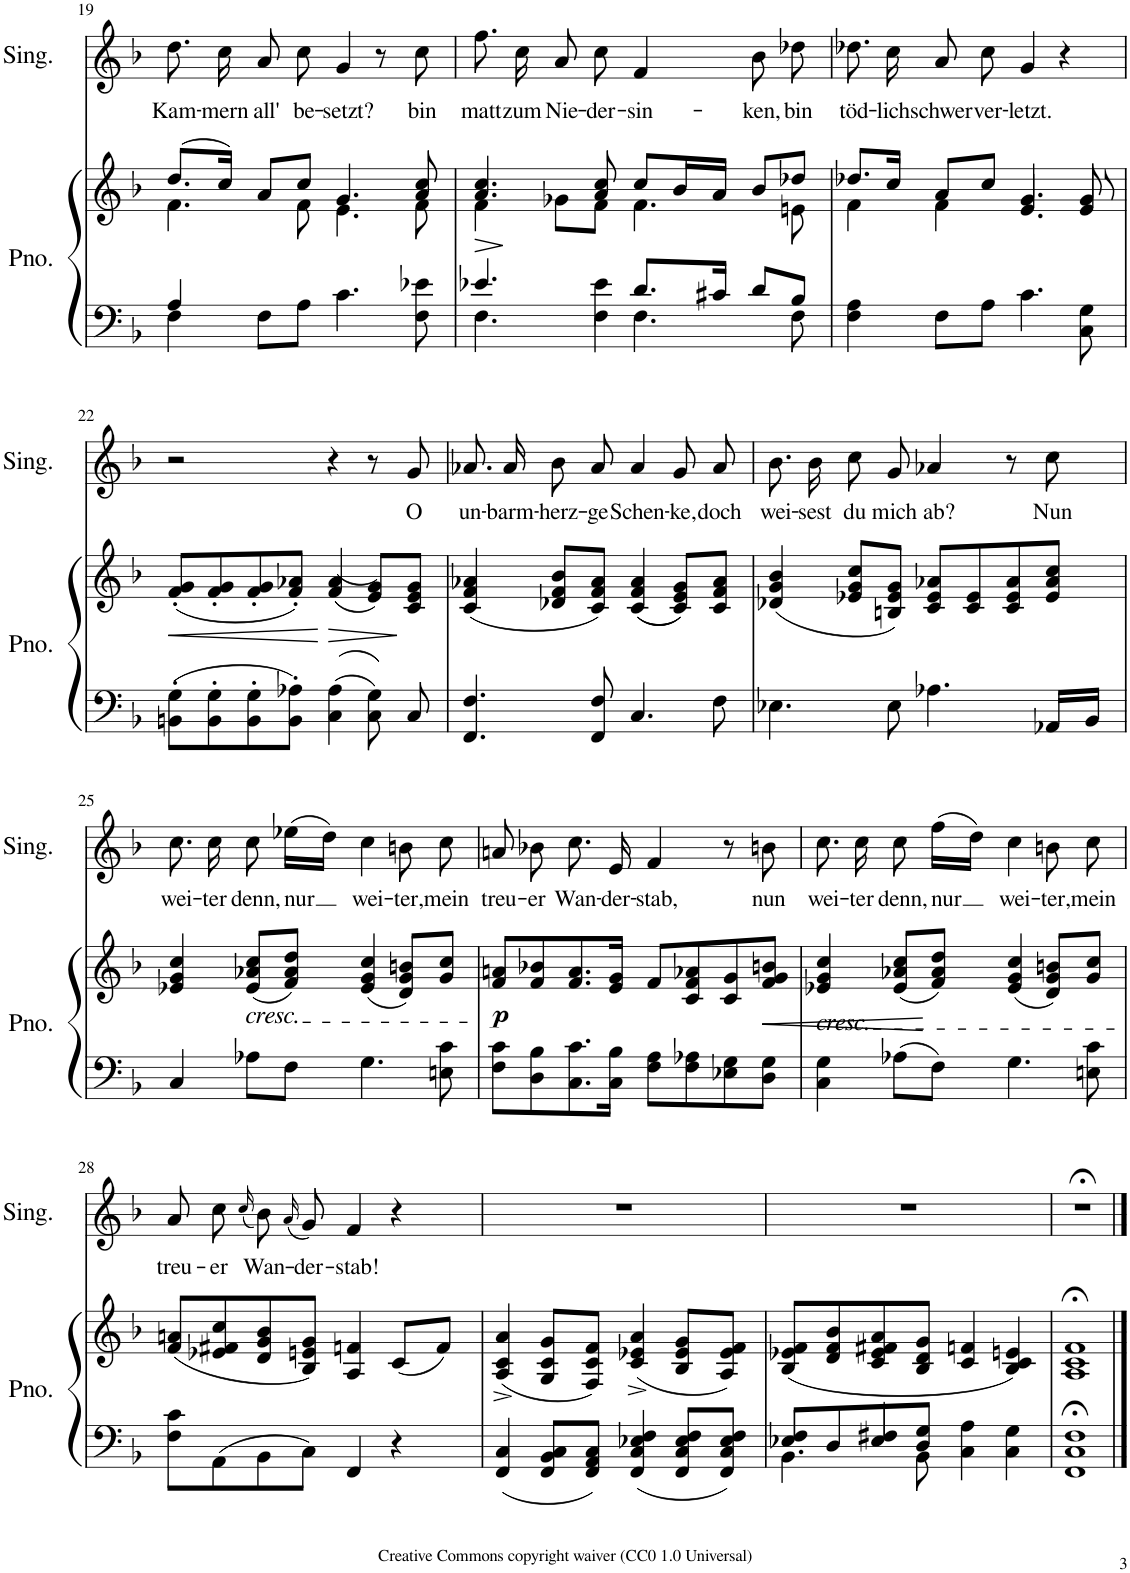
**kern	**kern	**dynam	**kern	**text
*part2	*part2	*part2	*part1	*part1
*staff3	*staff2	*staff2/3	*staff1	*staff1
*I"Pianoforte	*	*	*I"Singstimme	*
*I'Pno.	*	*	*I'Sing.	*
!!LO:PB:g=z
*clefF4	*clefG2	*	*clefG2	*
*k[b-]	*k[b-]	*	*k[b-]	*
*M4/4	*M4/4	*	*M4/4	*
*met(c)	*met(c)	*	*met(c)	*
=19	=19	=19	=19	=19
*^	*^	*	*	*
!	!	!	!	!	!	!LO:LY:b
4A/	4F\	(8.dd/L	4.f\	.	8.dd\	Kam-
!	!	!	!	!	!	!LO:LY:b
.	.	16cc/Jk)	.	.	16cc\	-mern
!	!	!	!	!	!	!LO:LY:b
8F\L	4ryy	8a/L	.	.	8a/	all'
!	!	!	!	!	!	!LO:LY:b
8A\J	.	8cc/J	8f\	.	8cc\	be-
!	!	!	!	!	!	!LO:LY:b
4.c\	2ryy	4.g/	4.e\	.	4g/	-setzt?
.	.	.	.	.	8r	.
!	!	!	!	!	!	!LO:LY:b
8F\ 8e-X\	.	8a/ 8cc/	8f\	.	8cc\	bin
=20	=20	=20	=20	=20	=20	=20
!	!	!	!	!LO:HP:b	!	!LO:LY:b
4.e-X/	4.F\	4.a/ 4.cc/	4f\	>	8.ff\	matt
!	!	!	!	!	!	!LO:LY:b
.	.	.	.	.	16cc\	zum
!	!	!	!	!	!	!LO:LY:b
.	.	.	8g-X\L	]	8a/	Nie-
!	!	!	!	!	!	!LO:LY:b
8e-\	8F\	8a/ 8cc/	8f\J	.	8cc\	-der-
!	!	!	!	!	!	!LO:LY:b
8.d/L	4.F\	8cc/L	4.f\	.	4f/	-sin-
.	.	16b-/L	.	.	.	.
16c#X/Jk	.	16a/JJ	.	.	.	.
!	!	!	!	!	!	!LO:LY:b
8d/L	.	8b-/L	.	.	8b-\	-ken,
!	!	!	!	!	!	!LO:LY:b
8B-/J	8F\	8dd-X/J	8en\	.	8dd-X\	bin
=21	=21	=21	=21	=21	=21	=21
!	!	!	!	!	!	!LO:LY:b
*v	*v	*	*	*	*	*
4F\ 4A\	8.dd-X/L	4f\	.	8.dd-X\	töd-
!	!	!	!	!	!LO:LY:b
.	16cc/Jk	.	.	16cc\	-lich
!	!	!	!	!	!LO:LY:b
8F\L	8a/L	4f\	.	8a/	schwer
!	!	!	!	!	!LO:LY:b
8A\J	8cc/J	.	.	8cc\	ver-
!	!	!	!	!	!LO:LY:b
4.c\	4.g/	4.e/	.	4g/	-letzt.
.	.	.	.	4r	.
8C\ 8G\	8g/	8e/	.	.	.
!!LO:LB:g=z
=22	=22	=22	=22	=22	=22
!	!	!	!LO:HP:b	!	!
*	*v	*v	*	*	*
8BBn\' 8G\'L	(8f/' 8g/'L	<	2r	.
8BB\' 8G\'	8f/' 8g/'	.	.	.
8BB\' 8G\'	8f/' 8g/'	.	.	.
8BB\' 8A-X\'J	8f/' 8a-X/'J)	.	.	.
!	!	!LO:HP:n=1:b	!	!
4C\ 4A-\	((4f/ 4a-/	[ >	4r	.
8C\ 8G\	8e/ 8g/L))	.	8r	.
!	!	!	!	!LO:LY:b
8C/	8c/ 8e/ 8g/J	]	8g/	O
=23	=23	=23	=23	=23
!	!	!	!	!LO:LY:b
4.FF/ 4.F/	(4c/ 4f/ 4a-X/	.	8.a-X/	un-
!	!	!	!	!LO:LY:b
.	.	.	16a-/	-barm-
!	!	!	!	!LO:LY:b
.	8d-X/ 8f/ 8b-/L	.	8b-\	-herz-
!	!	!	!	!LO:LY:b
8FF/ 8F/	8c/ 8f/ 8a-/J)	.	8a-/	-ge
!	!	!	!	!LO:LY:b
4.C/	((4c/ 4f/ 4a-/	.	4a-/	Schen-
!	!	!	!	!LO:LY:b
.	8c/ 8e/ 8g/L))	.	8g/	-ke,
!	!	!	!	!LO:LY:b
8F\	8c/ 8f/ 8a-/J	.	8a-/	doch
=24	=24	=24	=24	=24
!	!	!	!	!LO:LY:b
4.E-X\	(4d-X/ 4g/ 4b-/	.	8.b-\	wei-
!	!	!	!	!LO:LY:b
.	.	.	16b-\	-sest
!	!	!	!	!LO:LY:b
.	8e-X/ 8g/ 8cc/L	.	8cc\	du
!	!	!	!	!LO:LY:b
8E-\	8Bn/ 8e-/ 8g/J)	.	8g/	mich
!	!	!	!	!LO:LY:b
4.A-X\	8c/ 8e-/ 8a-X/L	.	4a-X/	ab?
.	8c/ 8e-/	.	.	.
.	8c/ 8e-/ 8a-/	.	8r	.
!	!	!	!	!LO:LY:b
16AA-X/LL	8e-/ 8a-/ 8cc/J	.	8cc\	Nun
16BB-/JJ	.	.	.	.
!!LO:LB:g=z
=25	=25	=25	=25	=25
!	!	!	!	!LO:LY:b
4C/	4e-X/ 4g/ 4cc/	.	8.cc\	wei-
!	!	!	!	!LO:LY:b
.	.	.	16cc\	-ter
!	!LO:TX:b:i:t=cresc.	!	!	!
!	!	!	!	!LO:LY:b
8A-X\L	(8e-/ 8a-X/ 8cc/L	.	8cc\	denn,
!	!	!	!	!LO:LY:b
8F\J	8f/ 8a-/ 8dd/J)	.	(16ee-X\LL	nur
.	.	.	16dd\JJ)	.
!	!	!	!	!LO:LY:b
4.G\	(4e-/ 4g/ 4cc/	.	4cc\	wei-
!	!	!	!	!LO:LY:b
.	8d/ 8g/ 8bn/L)	.	8bn\	-ter,
!	!	!	!	!LO:LY:b
8En\ 8c\	8g/ 8cc/J	.	8cc\	mein
=26	=26	=26	=26	=26
!	!	!LO:DY:b	!	!LO:LY:b
8F\ 8c\L	8f/ 8an/L	p	8an/	treu-
!	!	!	!	!LO:LY:b
8D\ 8B-\	8f/ 8b-X/	.	8b-X\	-er
!	!	!	!	!LO:LY:b
8.C\ 8.c\	8.f/ 8.a/	.	8.cc\	Wan-
!	!	!	!	!LO:LY:b
16C\ 16B-\Jk	16e/ 16g/Jk	.	16e/	-der-
!	!	!	!	!LO:LY:b
8F\ 8A\L	8f/L	.	4f/	-stab,
8F\ 8A-X\	8c/ 8f/ 8a-X/	.	.	.
8E-X\ 8G\	8c/ 8g/	.	8r	.
!	!	!LO:HP:b	!	!LO:LY:b
8D\ 8G\J	8f/ 8g/ 8bn/J	<	8bn\	nun
.	.	[	.	.
=27	=27	=27	=27	=27
!	!LO:TX:b:i:t=cresc.	!	!	!
!	!	!	!	!LO:LY:b
4C\ 4G\	4e-X/ 4g/ 4cc/	.	8.cc\	wei-
!	!	!	!	!LO:LY:b
.	.	.	16cc\	-ter
!	!	!	!	!LO:LY:b
8A-X\L	(8e-/ 8a-X/ 8cc/L	.	8cc\	denn,
!	!	!	!	!LO:LY:b
8F\J	8f/ 8a-/ 8dd/J)	.	(16ff\LL	nur
.	.	.	16dd\JJ)	.
!	!	!	!	!LO:LY:b
4.G\	(4e-/ 4g/ 4cc/	.	4cc\	wei-
!	!	!	!	!LO:LY:b
.	8d/ 8g/ 8bn/L)	.	8bn\	-ter,
!	!	!	!	!LO:LY:b
8En\ 8c\	8g/ 8cc/J	.	8cc\	mein
!!LO:LB:g=z
=28	=28	=28	=28	=28
!	!	!	!	!LO:LY:b
8F\ 8c\L	(8f/ 8an/L	.	8a/	treu-
!	!	!	!	!LO:LY:b
8AA\	8e-X/ 8f#X/ 8cc/	.	8cc\	-er
.	.	.	(16qcc/	.
!	!	!	!	!LO:LY:b
8BB-\	8d/ 8g/ 8b-/	.	8b-\)	Wan-
.	.	.	(16qa/	.
!	!	!	!	!LO:LY:b
8C\J	8B-/ 8en/ 8g/J)	.	8g/)	-der-
!	!	!	!	!LO:LY:b
4FF/	4A/ 4fn/	.	4f/	-stab!
4r	(8c/L	.	4r	.
.	8f/J)	.	.	.
=29	=29	=29	=29	=29
4FF/ 4C/	(4A/^ 4c/^ 4a/^	.	1r	.
8FF/ 8BB-/ 8C/L	8G/ 8c/ 8g/L	.	.	.
8FF/ 8AA/ 8C/J	8F/ 8c/ 8f/J)	.	.	.
4FF/ 4C/ 4E-X/ 4F/	(4c/^ 4e-X/^ 4a/^	.	.	.
8FF/ 8C/ 8E-/ 8F/L	8B-/ 8e-/ 8g/L	.	.	.
8FF/ 8C/ 8E-/ 8F/J	8A/ 8e-/ 8f/J)	.	.	.
=30	=30	=30	=30	=30
*^	*	*	*	*
*	*^	*	*	*	*
4F/	8E-X/L	4.BB-\	(8B-/ 8e-X/ 8f/L	.	1r	.
.	8D/	.	8d/ 8f/ 8b-/	.	.	.
8F#X/	8E-/	.	8c/ 8e-/ 8f#X/ 8a/	.	.	.
8ryy	8D/ 8G/J	8BB-\	8B-/ 8d/ 8g/J	.	.	.
2ryy	2ryy	4C\ 4A\	4c/ 4fn/	.	.	.
.	.	4C\ 4G\	4B-/ 4c/ 4en/)	.	.	.
*v	*v	*v	*	*	*	*
=31	=31	=31	=31	=31
1FF;< 1C;< 1F;<	1A;< 1c;< 1f;<	.	1r;<	.
==	==	==	==	==
*-	*-	*-	*-	*-
